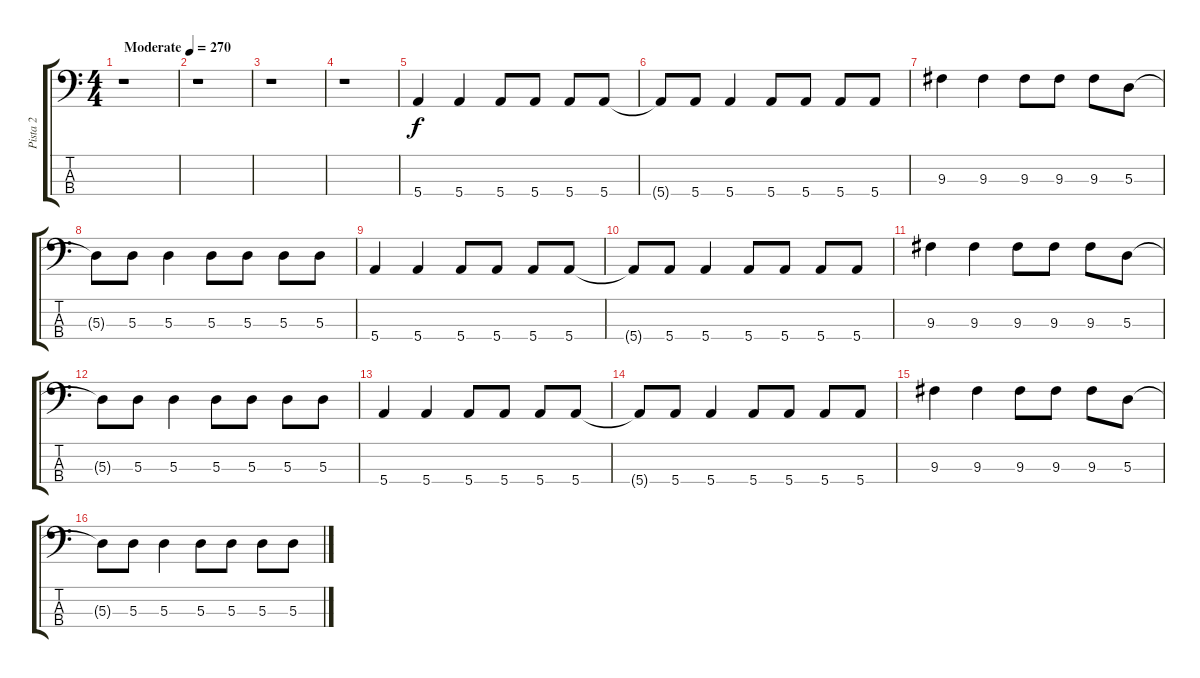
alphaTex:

\track ("Pista 2" "Pista 2") {instrument electricbasspick}
\staff {score tabs}
\tuning (G2 D2 A1 E1) {hide}
\ts (4 4)
\tempo (270 "Moderate")
\clef f4
\ks c
r.1{dy f instrument electricbasspick} |
r.1 |
r.1 |
r.1 |
5.4.4 5.4.4 5.4.8 5.4.8 5.4.8 5.4.8 |
5.4{t}.8 5.4.8 5.4.4 5.4.8 5.4.8 5.4.8 5.4.8 |
9.3.4 9.3.4 9.3.8 9.3.8 9.3.8 5.3.8 |
5.3{t}.8 5.3.8 5.3.4 5.3.8 5.3.8 5.3.8 5.3.8 |
5.4.4 5.4.4 5.4.8 5.4.8 5.4.8 5.4.8 |
5.4{t}.8 5.4.8 5.4.4 5.4.8 5.4.8 5.4.8 5.4.8 |
9.3.4 9.3.4 9.3.8 9.3.8 9.3.8 5.3.8 |
5.3{t}.8 5.3.8 5.3.4 5.3.8 5.3.8 5.3.8 5.3.8 |
5.4.4 5.4.4 5.4.8 5.4.8 5.4.8 5.4.8 |
5.4{t}.8 5.4.8 5.4.4 5.4.8 5.4.8 5.4.8 5.4.8 |
9.3.4 9.3.4 9.3.8 9.3.8 9.3.8 5.3.8 |
5.3{t}.8 5.3.8 5.3.4 5.3.8 5.3.8 5.3.8 5.3.8
